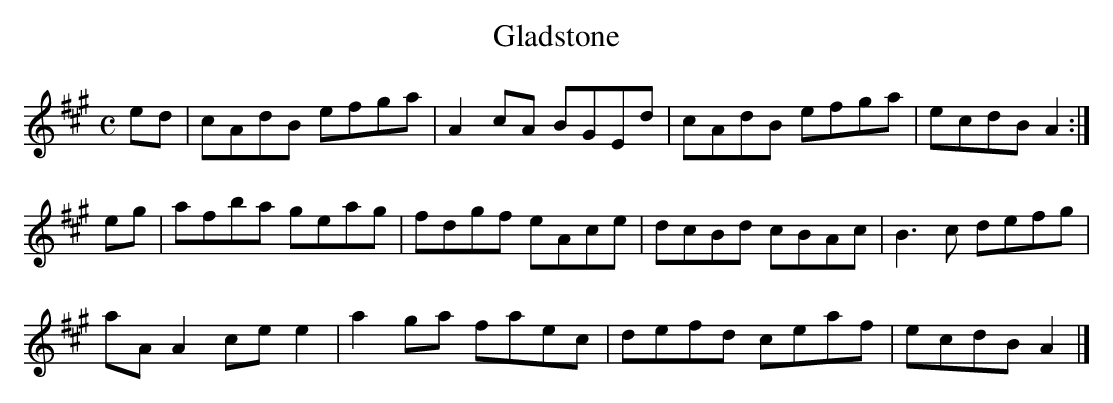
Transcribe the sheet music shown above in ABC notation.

X:1
T:Gladstone
M:C
L:1/8
K:A Major
ed|cAdB efga|A2cA BGEd|cAdB efga|ecdB A2:|!
eg|afba geag|fdgf eAce|dcBd cBAc|B3c defg|!
aAA2 cee2|a2ga faec|defd ceaf|ecdB A2|]!
